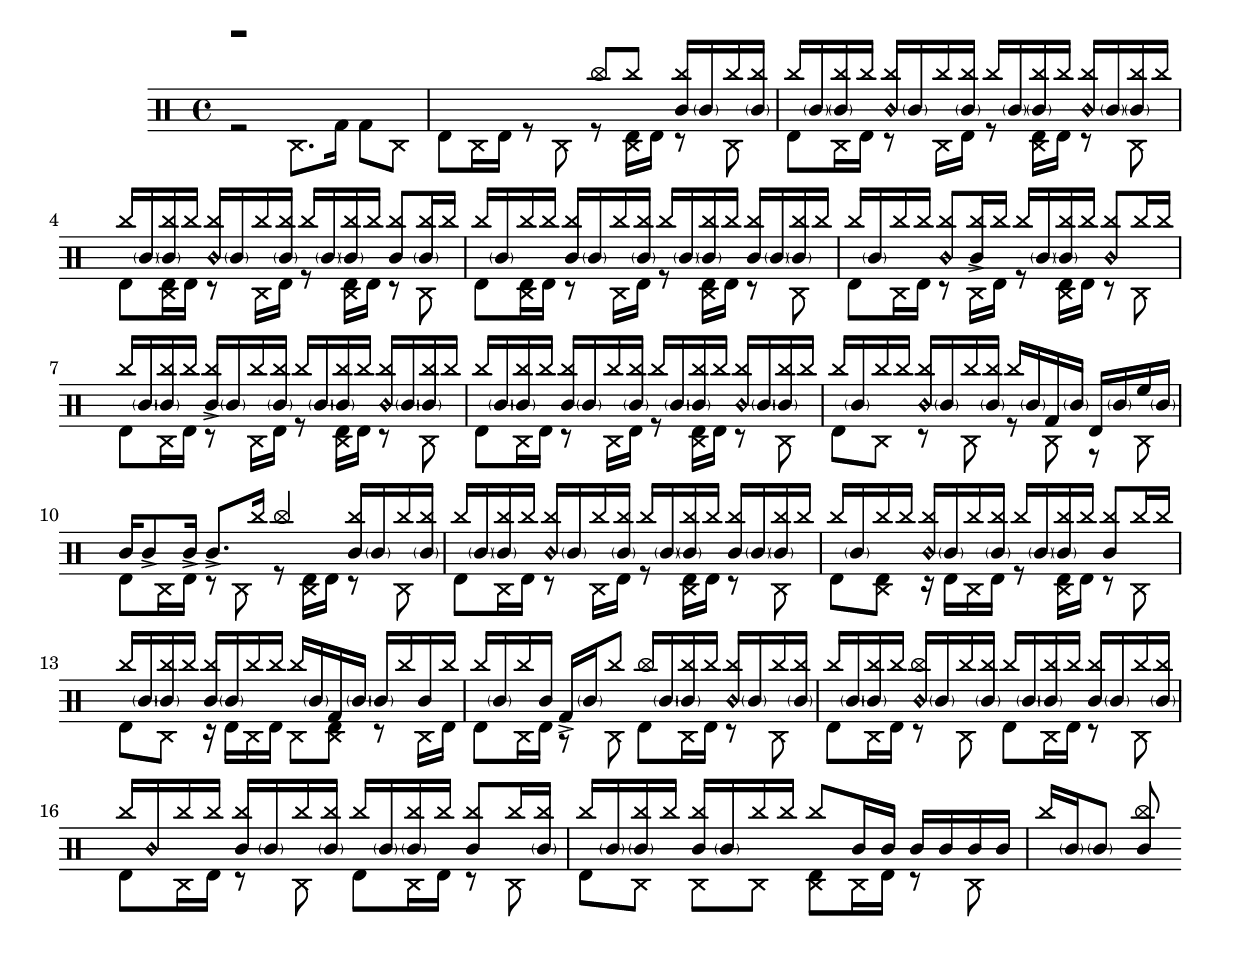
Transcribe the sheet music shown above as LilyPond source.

\version "2.22.1"
\language français
\include "../../0_drum_style_perso.ly"

% 1 ligne par temps, 1 paragraphe par mesure.

up = \drummode {

  %\override Beam #'positions = #'(6 . 6)
  \override Script.Y-offset = #'-1

  % Mesure 1 
  \once\override Rest #'extra-offset = #'(0.0 . 5.0) r2 s s

  % Mesure 2
  cymc8 cymr
  <sn cymr>16 \parenthesize sn cymr16 <\parenthesize sn cymr>
  cymr \parenthesize sn < \parenthesize sn cymr>16 cymr
  <cymr ss> \parenthesize sn cymr16 <\parenthesize sn cymr>

  % Mesure 3
  cymr \parenthesize sn < \parenthesize sn cymr>16 cymr
  <cymr ss> \parenthesize sn < \parenthesize sn cymr>16 cymr
  cymr \parenthesize sn < \parenthesize sn cymr>16 cymr
  <cymr ss> \parenthesize sn cymr16 <\parenthesize sn cymr>

  % Mesure 4
  cymr \parenthesize sn < \parenthesize sn cymr>16 cymr
  <sn cymr>8 < \parenthesize sn cymr>16 cymr
  cymr \parenthesize sn cymr16 cymr
  <sn cymr>16 \parenthesize sn cymr16 <\parenthesize sn cymr>

  % Mesure 5
  cymr \parenthesize sn < \parenthesize sn cymr>16 cymr
  <sn cymr> \parenthesize sn < \parenthesize sn cymr>16 cymr
  cymr \parenthesize sn cymr16 cymr
  <ss cymr>8 <sn cymr>16_> cymr

  % Mesure 6
  cymr \parenthesize sn <cymr \parenthesize sn>16 cymr
   <ss cymr>8 cymr16 cymr
  cymr \parenthesize sn < \parenthesize sn cymr>16 cymr
  <sn-> cymr>16_> \parenthesize sn cymr16 <\parenthesize sn cymr>
  
  % Mesure 7
  cymr \parenthesize sn < \parenthesize sn cymr>16 cymr
  <cymr ss> \parenthesize sn < \parenthesize sn cymr>16 cymr
  cymr \parenthesize sn < \parenthesize sn cymr>16 cymr
  <sn cymr>16 \parenthesize sn cymr16 <\parenthesize sn cymr>

  % Mesure 8
  cymr \parenthesize sn < \parenthesize sn cymr>16 cymr
  <cymr ss> \parenthesize sn < \parenthesize sn cymr>16 cymr
  cymr \parenthesize sn cymr16 cymr
  <ss cymr>16 \parenthesize sn cymr16 <\parenthesize sn cymr>

  % Mesure 9
  cymr16 \parenthesize sn tomfl \parenthesize sn
  bd \parenthesize sn tomh \parenthesize sn
  sn sn8-> sn16->
  sn8.-> cymr16

  % Mesure 10
  cymc4
  <sn cymr>16 \parenthesize sn cymr16 <\parenthesize sn cymr>
  cymr \parenthesize sn < \parenthesize sn cymr>16 cymr
  <ss cymr>16 \parenthesize sn cymr16 <\parenthesize sn cymr>

  % Mesure 11
  cymr \parenthesize sn < \parenthesize sn cymr>16 cymr
  <sn cymr> \parenthesize sn < \parenthesize sn cymr>16 cymr
  cymr \parenthesize sn cymr16 cymr
  <ss cymr>16 \parenthesize sn cymr16 <\parenthesize sn cymr>

  % Mesure 12
  cymr \parenthesize sn < \parenthesize sn cymr>16 cymr
  <sn cymr>8 cymr16 cymr
  cymr \parenthesize sn < \parenthesize sn cymr>16 cymr
  <sn cymr>16 \parenthesize sn cymr16 cymr

  % Mesure 13
  cymr16 \parenthesize sn tomfl \parenthesize sn
  \parenthesize sn cymr sn cymr
  cymr \parenthesize sn cymr sn   
  \once \override Script.Y-offset = #'-2.7
  tomfl_> \parenthesize sn cymr8

  % Mesure 14
  cymc16 \parenthesize sn < \parenthesize sn cymr> cymr
  <ss cymr>16 \parenthesize sn cymr16 <\parenthesize sn cymr>
  cymr \parenthesize sn < \parenthesize sn cymr>16 cymr
  <cymc ss> \parenthesize sn cymr16 <\parenthesize sn cymr>

  % Mesure 15
  cymr16 \parenthesize sn < \parenthesize sn cymr> cymr
  <sn cymr>16 \parenthesize sn cymr16 <\parenthesize sn cymr>
  cymr ss cymr cymr
  <sn cymr>16 \parenthesize sn cymr16 <\parenthesize sn cymr>

  % Mesure 16
  cymr16 \parenthesize sn < \parenthesize sn cymr> cymr
  <sn cymr>8 cymr16 <\parenthesize sn cymr>
  cymr16 \parenthesize sn < \parenthesize sn cymr> cymr
  <sn-> cymr> \parenthesize sn cymr cymr

  % Mesure 17
  cymr8 sn16 sn
  sn sn sn sn
  cymr \parenthesize sn \parenthesize sn8
  <cymc sn> 
}

hhpwn = \drummode {

  %\override Beam #'positions = #'(-5 . -5)

  % Mesure 1 
  r2 hhp8. tomfl16 tomfl8 hhp

  % Mesure 2
  bd8 hhp16 bd16
  r8 hhp8
  r8 <bd hhp>16 bd
  r8 hhp8

  % Mesure 3
  bd8 hhp16 bd16
  r8 hhp16 bd16
  r8 <bd hhp>16  bd
  r8 hhp8

  % Mesure 4
  bd8 <bd hhp>16  bd
  r8 hhp16 bd16
  r8 <bd hhp>16  bd
  r8 hhp8

  % Mesure 5
  bd8 <bd hhp>16  bd
  r8 hhp16 bd16
  r8 <bd hhp>16  bd
  r8 hhp8

  % Mesure 6
  bd8 hhp16 bd16
  r8 hhp16 bd16
  r8 <bd hhp>16  bd
  r8 hhp8

  % Mesure 7
  bd8 hhp16 bd16
  r8 hhp16 bd16
  r8 <bd hhp>16  bd
  r8 hhp8

  % Mesure 8
  bd8 hhp16 bd16
  r8 hhp16 bd16
  r8 <bd hhp>16  bd
  r8 hhp8

  % Mesure 9
  bd8 hhp
  r hhp
  r hhp
  r hhp

  % Mesure 10
  bd8 hhp16 bd
  r8 hhp8
  r8 <bd hhp>16  bd
  r8 hhp8

  % Mesure 11
  bd8 hhp16 bd16
  r8 hhp16 bd16
  r8 <bd hhp>16  bd
  r8 hhp8

  % Mesure 12
  bd <bd hhp>
  r16 bd16 hhp bd
  r8 <bd hhp>16  bd
  r8 hhp8

  % Mesure 13
  bd8 hhp
  r16 bd16 hhp bd
  hhp8 <bd hhp>
  r8 hhp16 bd

  % Mesure 14
  bd8 hhp16 bd16
  r8 hhp8
  bd8 hhp16 bd16
  r8 hhp8

  % Mesure 15
  bd8 hhp16 bd16
  r8 hhp8
  bd8 hhp16 bd16
  r8 hhp8

  % Mesure 16
  bd8 hhp16 bd16
  r8 hhp8
  bd8 hhp16 bd16
  r8 hhp8

  % Mesure 17
  bd8 hhp
  hhp [hhp]
  <bd hhp> hhp16 bd
  r8 hhp8
}

\score {
  <<
	\new DrumStaff
	<<
	  \set DrumStaff.drumStyleTable = #(alist->hash-table mydrums)
	  \new DrumVoice { \voiceOne \up }
	  \new DrumVoice { \voiceTwo \hhpwn }
	>>
  >>
}
